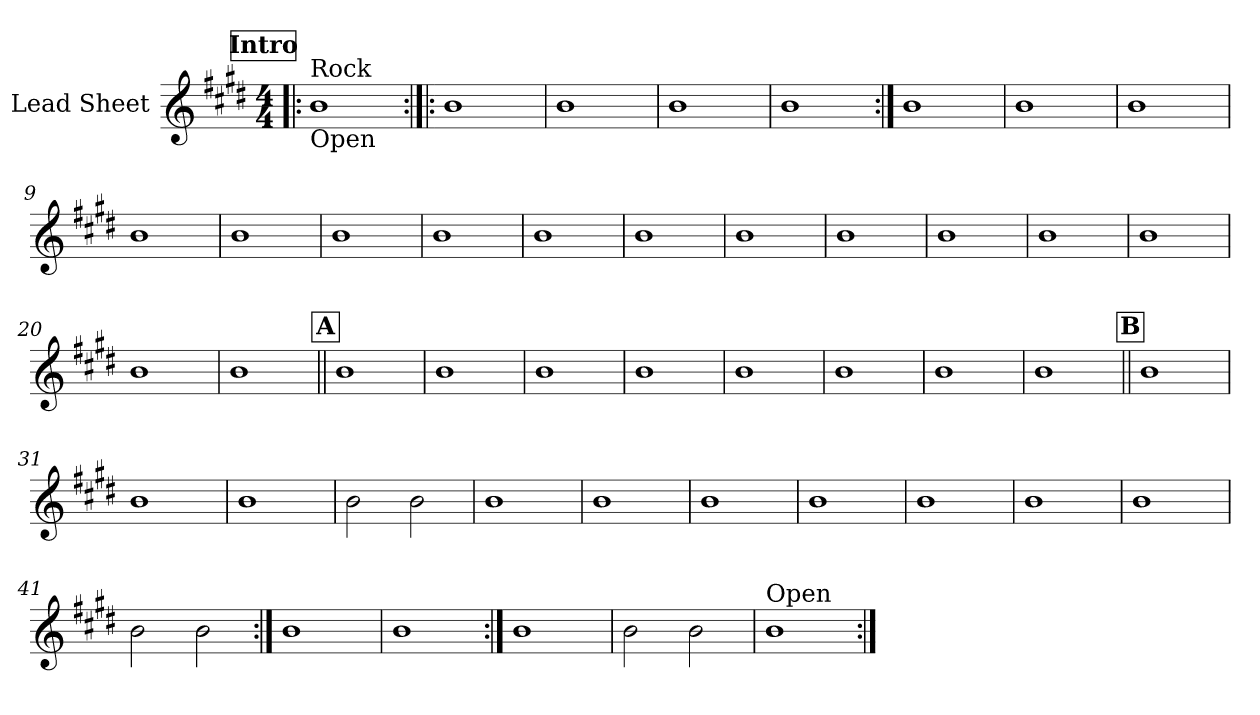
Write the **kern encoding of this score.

**kern
*part1
*staff1
*I"Lead Sheet
*clefG2
*k[f#c#g#d#]
*c#:
*M4/4
*MM68
!!LO:REH:place=s1:a:fs=14:t=Intro
=1!|:
!LO:TX:a:t=Rock
!LO:TX:b:t=Open
1b
=2:|!|:
1b
=3
1b
=4
1b
=5
1b
=6:|!
1b
=7
1b
!!LO:LB:g=z
=8
1b
=9
1b
=10
1b
=11
1b
=12
1b
=13
1b
=14
1b
=15
1b
!!LO:LB:g=z
=16
1b
=17
1b
=18
1b
=19
1b
=20
1b
=21
1b
!!LO:LB:g=z
!!LO:REH:place=s1:a:fs=14:t=A
=22||
1b
=23
1b
=24
1b
=25
1b
!!LO:LB:g=z
=26
1b
=27
1b
=28
1b
=29
1b
!!LO:LB:g=z
!!LO:REH:place=s1:a:fs=14:t=B
=30||
1b
=31
1b
=32
1b
=33
2b\
2b\
!!LO:LB:g=z
=34
1b
=35
1b
=36
1b
=37
1b
!!LO:LB:g=z
=38
1b
=39
1b
=40
1b
=41
2b\
2b\
!!LO:LB:g=z
=42:|!
1b
=43
1b
=44:|!
1b
=45
2b\
2b\
!!LO:LB:g=z
=46
!LO:TX:a:t=Open
1b
=:|!
*-
